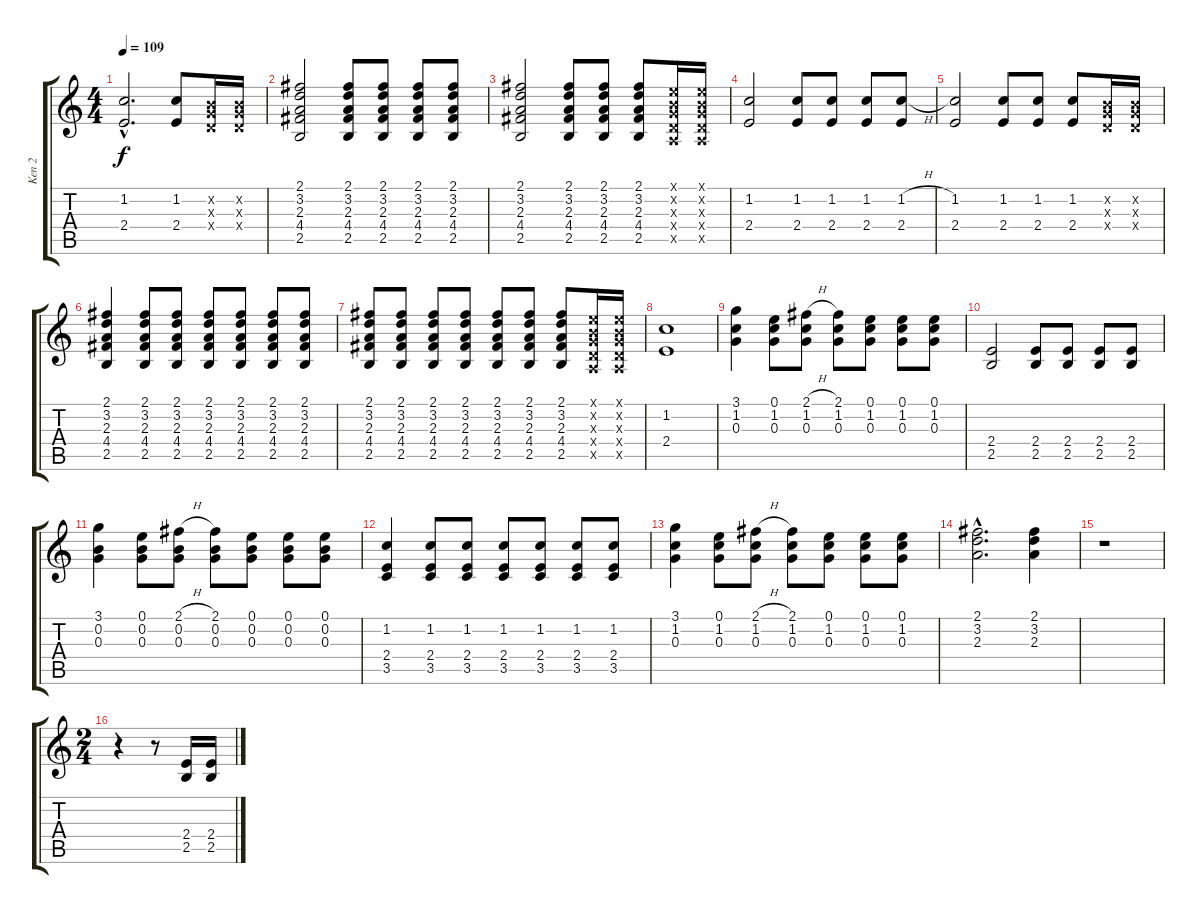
\track ("Ken 2" "Ken 2") {instrument electricguitarclean}
\staff {score tabs}
\tuning (E4 B3 G3 D3 A2 E2) {hide}
\ts (4 4)
\tempo 109
\clef g2
\ks c
(1.2{hac} 2.4{hac}).2{d dy f} (1.2 2.4).8 (0.2{x} 0.3{x} 0.4{x}).16 (0.2{x} 0.3{x} 0.4{x}).16 |
(2.1 3.2 2.3 4.4 2.5).2 (2.1 3.2 2.3 4.4 2.5).8 (2.1 3.2 2.3 4.4 2.5).8 (2.1 3.2 2.3 4.4 2.5).8 (2.1 3.2 2.3 4.4 2.5).8 |
(2.1 3.2 2.3 4.4 2.5).2 (2.1 3.2 2.3 4.4 2.5).8 (2.1 3.2 2.3 4.4 2.5).8 (2.1 3.2 2.3 4.4 2.5).8 (0.1{x} 0.2{x} 0.3{x} 0.4{x} 0.5{x}).16 (0.1{x} 0.2{x} 0.3{x} 0.4{x} 0.5{x}).16 |
(1.2 2.4).2 (1.2 2.4).8 (1.2 2.4).8 (1.2 2.4).8 (1.2{h} 2.4).8 |
(1.2 2.4).2 (1.2 2.4).8 (1.2 2.4).8 (1.2 2.4).8 (0.2{x} 0.3{x} 0.4{x}).16 (0.2{x} 0.3{x} 0.4{x}).16 |
(2.1 3.2 2.3 4.4 2.5).4 (2.1 3.2 2.3 4.4 2.5).8 (2.1 3.2 2.3 4.4 2.5).8 (2.1 3.2 2.3 4.4 2.5).8 (2.1 3.2 2.3 4.4 2.5).8 (2.1 3.2 2.3 4.4 2.5).8 (2.1 3.2 2.3 4.4 2.5).8 |
(2.1 3.2 2.3 4.4 2.5).8 (2.1 3.2 2.3 4.4 2.5).8 (2.1 3.2 2.3 4.4 2.5).8 (2.1 3.2 2.3 4.4 2.5).8 (2.1 3.2 2.3 4.4 2.5).8 (2.1 3.2 2.3 4.4 2.5).8 (2.1 3.2 2.3 4.4 2.5).8 (0.1{x} 0.2{x} 0.3{x} 0.4{x} 0.5{x}).16 (0.1{x} 0.2{x} 0.3{x} 0.4{x} 0.5{x}).16 |
(1.2 2.4).1 |
(3.1 1.2 0.3).4 (0.1 1.2 0.3).8 (2.1{h} 1.2 0.3).8 (2.1 1.2 0.3).8 (0.1 1.2 0.3).8 (0.1 1.2 0.3).8 (0.1 1.2 0.3).8 |
(2.4 2.5).2 (2.4 2.5).8 (2.4 2.5).8 (2.4 2.5).8 (2.4 2.5).8 |
(3.1 0.2 0.3).4 (0.1 0.2 0.3).8 (2.1{h} 0.2 0.3).8 (2.1 0.2 0.3).8 (0.1 0.2 0.3).8 (0.1 0.2 0.3).8 (0.1 0.2 0.3).8 |
(1.2 2.4 3.5).4 (1.2 2.4 3.5).8 (1.2 2.4 3.5).8 (1.2 2.4 3.5).8 (1.2 2.4 3.5).8 (1.2 2.4 3.5).8 (1.2 2.4 3.5).8 |
(3.1 1.2 0.3).4 (0.1 1.2 0.3).8 (2.1{h} 1.2 0.3).8 (2.1 1.2 0.3).8 (0.1 1.2 0.3).8 (0.1 1.2 0.3).8 (0.1 1.2 0.3).8 |
(2.1{hac} 3.2{hac} 2.3{hac}).2{d} (2.1 3.2 2.3).4 |
r.1 |
\ts (2 4)
r.4 r.8 (2.4 2.5).16 (2.4 2.5).16
